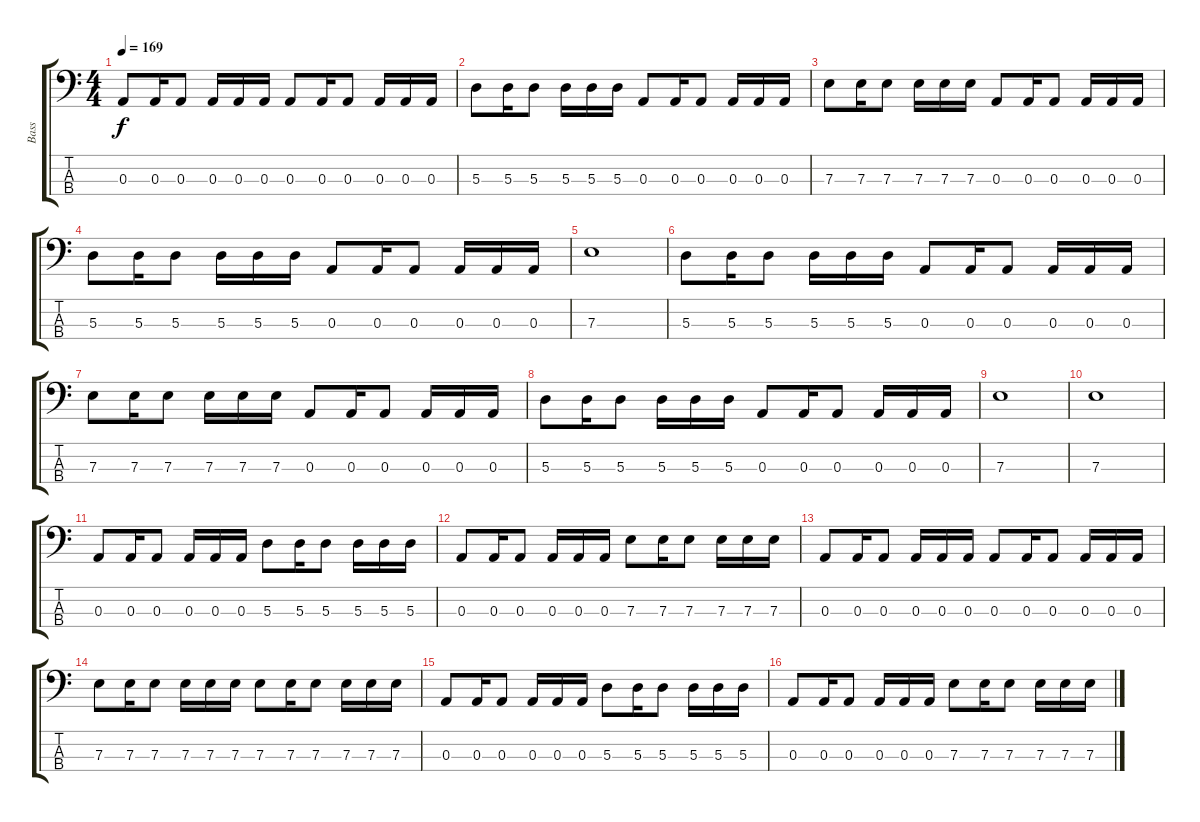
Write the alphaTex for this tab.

\track ("Bass" "Bass") {instrument electricbasspick}
\staff {score tabs}
\tuning (G2 D2 A1 E1) {hide}
\ts (4 4)
\tempo 169
\clef f4
\ks c
0.3.8{dy f} 0.3.16 0.3.8 0.3.16 0.3.16 0.3.16 0.3.8 0.3.16 0.3.8 0.3.16 0.3.16 0.3.16 |
5.3.8 5.3.16 5.3.8 5.3.16 5.3.16 5.3.16 0.3.8 0.3.16 0.3.8 0.3.16 0.3.16 0.3.16 |
7.3.8 7.3.16 7.3.8 7.3.16 7.3.16 7.3.16 0.3.8 0.3.16 0.3.8 0.3.16 0.3.16 0.3.16 |
5.3.8 5.3.16 5.3.8 5.3.16 5.3.16 5.3.16 0.3.8 0.3.16 0.3.8 0.3.16 0.3.16 0.3.16 |
7.3.1 |
5.3.8 5.3.16 5.3.8 5.3.16 5.3.16 5.3.16 0.3.8 0.3.16 0.3.8 0.3.16 0.3.16 0.3.16 |
7.3.8 7.3.16 7.3.8 7.3.16 7.3.16 7.3.16 0.3.8 0.3.16 0.3.8 0.3.16 0.3.16 0.3.16 |
5.3.8 5.3.16 5.3.8 5.3.16 5.3.16 5.3.16 0.3.8 0.3.16 0.3.8 0.3.16 0.3.16 0.3.16 |
7.3.1 |
7.3.1 |
0.3.8 0.3.16 0.3.8 0.3.16 0.3.16 0.3.16 5.3.8 5.3.16 5.3.8 5.3.16 5.3.16 5.3.16 |
0.3.8 0.3.16 0.3.8 0.3.16 0.3.16 0.3.16 7.3.8 7.3.16 7.3.8 7.3.16 7.3.16 7.3.16 |
0.3.8 0.3.16 0.3.8 0.3.16 0.3.16 0.3.16 0.3.8 0.3.16 0.3.8 0.3.16 0.3.16 0.3.16 |
7.3.8 7.3.16 7.3.8 7.3.16 7.3.16 7.3.16 7.3.8 7.3.16 7.3.8 7.3.16 7.3.16 7.3.16 |
0.3.8 0.3.16 0.3.8 0.3.16 0.3.16 0.3.16 5.3.8 5.3.16 5.3.8 5.3.16 5.3.16 5.3.16 |
0.3.8 0.3.16 0.3.8 0.3.16 0.3.16 0.3.16 7.3.8 7.3.16 7.3.8 7.3.16 7.3.16 7.3.16
